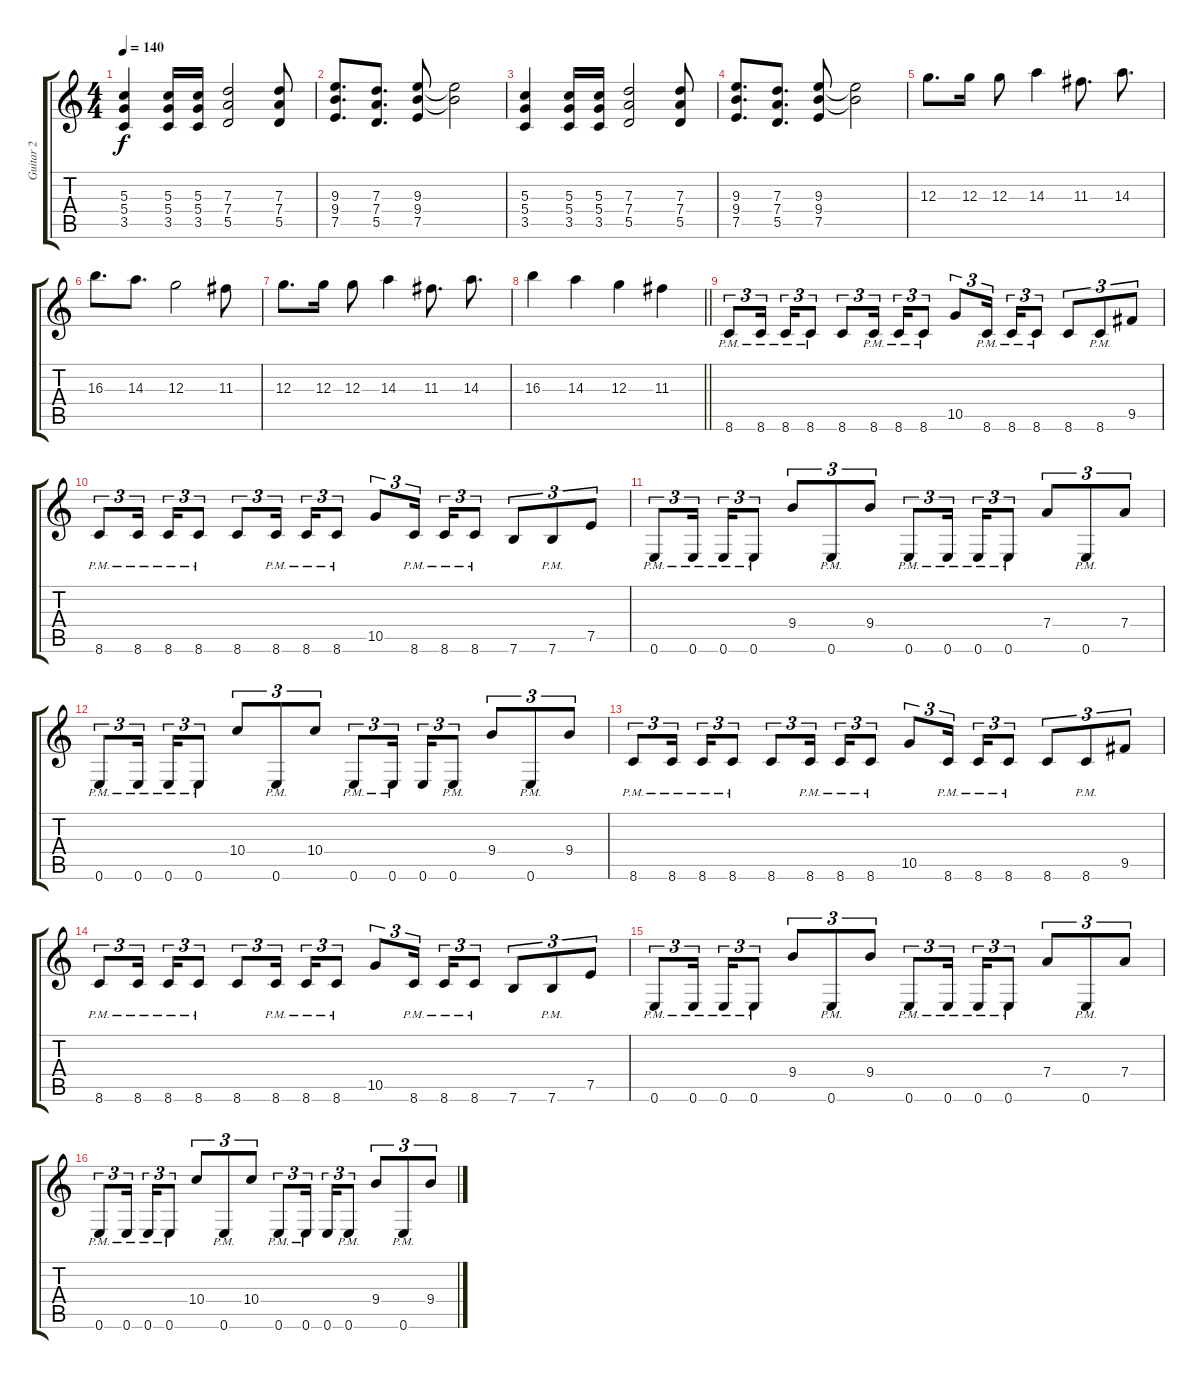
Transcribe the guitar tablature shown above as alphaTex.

\track ("Guitar 2" "Guitar 2") {instrument distortionguitar}
\staff {score tabs}
\tuning (E4 B3 G3 D3 A2 E2) {hide}
\ts (4 4)
\tempo 140
\clef g2
\ks c
(5.3 5.4 3.5).4{dy f} (5.3 5.4 3.5).16 (5.3 5.4 3.5).16 (7.3 7.4 5.5).2 (7.3 7.4 5.5).8 |
(9.3 9.4 7.5).8{d} (7.3 7.4 5.5).8{d} (9.3 9.4 7.5).8 (9.3{t} 9.4{t}).2 |
(5.3 5.4 3.5).4 (5.3 5.4 3.5).16 (5.3 5.4 3.5).16 (7.3 7.4 5.5).2 (7.3 7.4 5.5).8 |
(9.3 9.4 7.5).8{d} (7.3 7.4 5.5).8{d} (9.3 9.4 7.5).8 (9.3{t} 9.4{t}).2 |
12.3.8{d} 12.3.16 12.3.8 14.3.4 11.3.8{d} 14.3.8{d} |
16.3.8{d} 14.3.8{d} 12.3.2 11.3.8 |
12.3.8{d} 12.3.16 12.3.8 14.3.4 11.3.8{d} 14.3.8{d} |
\barLineRight lightlight
16.3.4 14.3.4 12.3.4 11.3.4 |
8.6{pm}.8{tu (3 2)} 8.6{pm}.16{tu (3 2) beam splitsecondary} 8.6{pm}.16{tu (3 2)} 8.6{pm}.8{tu (3 2)} 8.6.8{tu (3 2)} 8.6{pm}.16{tu (3 2) beam splitsecondary} 8.6{pm}.16{tu (3 2)} 8.6{pm}.8{tu (3 2)} 10.5.8{tu (3 2)} 8.6{pm}.16{tu (3 2) beam splitsecondary} 8.6{pm}.16{tu (3 2)} 8.6{pm}.8{tu (3 2)} 8.6.8{tu (3 2)} 8.6{pm}.8{tu (3 2)} 9.5.8{tu (3 2)} |
8.6{pm}.8{tu (3 2)} 8.6{pm}.16{tu (3 2) beam splitsecondary} 8.6{pm}.16{tu (3 2)} 8.6{pm}.8{tu (3 2)} 8.6.8{tu (3 2)} 8.6{pm}.16{tu (3 2) beam splitsecondary} 8.6{pm}.16{tu (3 2)} 8.6{pm}.8{tu (3 2)} 10.5.8{tu (3 2)} 8.6{pm}.16{tu (3 2) beam splitsecondary} 8.6{pm}.16{tu (3 2)} 8.6{pm}.8{tu (3 2)} 7.6.8{tu (3 2)} 7.6{pm}.8{tu (3 2)} 7.5.8{tu (3 2)} |
0.6{pm}.8{tu (3 2)} 0.6{pm}.16{tu (3 2) beam splitsecondary} 0.6{pm}.16{tu (3 2)} 0.6{pm}.8{tu (3 2)} 9.4.8{tu (3 2)} 0.6{pm}.8{tu (3 2)} 9.4.8{tu (3 2)} 0.6{pm}.8{tu (3 2)} 0.6{pm}.16{tu (3 2) beam splitsecondary} 0.6{pm}.16{tu (3 2)} 0.6{pm}.8{tu (3 2)} 7.4.8{tu (3 2)} 0.6{pm}.8{tu (3 2)} 7.4.8{tu (3 2)} |
0.6{pm}.8{tu (3 2)} 0.6{pm}.16{tu (3 2) beam splitsecondary} 0.6{pm}.16{tu (3 2)} 0.6{pm}.8{tu (3 2)} 10.4.8{tu (3 2)} 0.6{pm}.8{tu (3 2)} 10.4.8{tu (3 2)} 0.6{pm}.8{tu (3 2)} 0.6{pm}.16{tu (3 2) beam splitsecondary} 0.6.16{tu (3 2)} 0.6{pm}.8{tu (3 2)} 9.4.8{tu (3 2)} 0.6{pm}.8{tu (3 2)} 9.4.8{tu (3 2)} |
8.6{pm}.8{tu (3 2)} 8.6{pm}.16{tu (3 2) beam splitsecondary} 8.6{pm}.16{tu (3 2)} 8.6{pm}.8{tu (3 2)} 8.6.8{tu (3 2)} 8.6{pm}.16{tu (3 2) beam splitsecondary} 8.6{pm}.16{tu (3 2)} 8.6{pm}.8{tu (3 2)} 10.5.8{tu (3 2)} 8.6{pm}.16{tu (3 2) beam splitsecondary} 8.6{pm}.16{tu (3 2)} 8.6{pm}.8{tu (3 2)} 8.6.8{tu (3 2)} 8.6{pm}.8{tu (3 2)} 9.5.8{tu (3 2)} |
8.6{pm}.8{tu (3 2)} 8.6{pm}.16{tu (3 2) beam splitsecondary} 8.6{pm}.16{tu (3 2)} 8.6{pm}.8{tu (3 2)} 8.6.8{tu (3 2)} 8.6{pm}.16{tu (3 2) beam splitsecondary} 8.6{pm}.16{tu (3 2)} 8.6{pm}.8{tu (3 2)} 10.5.8{tu (3 2)} 8.6{pm}.16{tu (3 2) beam splitsecondary} 8.6{pm}.16{tu (3 2)} 8.6{pm}.8{tu (3 2)} 7.6.8{tu (3 2)} 7.6{pm}.8{tu (3 2)} 7.5.8{tu (3 2)} |
0.6{pm}.8{tu (3 2)} 0.6{pm}.16{tu (3 2) beam splitsecondary} 0.6{pm}.16{tu (3 2)} 0.6{pm}.8{tu (3 2)} 9.4.8{tu (3 2)} 0.6{pm}.8{tu (3 2)} 9.4.8{tu (3 2)} 0.6{pm}.8{tu (3 2)} 0.6{pm}.16{tu (3 2) beam splitsecondary} 0.6{pm}.16{tu (3 2)} 0.6{pm}.8{tu (3 2)} 7.4.8{tu (3 2)} 0.6{pm}.8{tu (3 2)} 7.4.8{tu (3 2)} |
0.6{pm}.8{tu (3 2)} 0.6{pm}.16{tu (3 2) beam splitsecondary} 0.6{pm}.16{tu (3 2)} 0.6{pm}.8{tu (3 2)} 10.4.8{tu (3 2)} 0.6{pm}.8{tu (3 2)} 10.4.8{tu (3 2)} 0.6{pm}.8{tu (3 2)} 0.6{pm}.16{tu (3 2) beam splitsecondary} 0.6.16{tu (3 2)} 0.6{pm}.8{tu (3 2)} 9.4.8{tu (3 2)} 0.6{pm}.8{tu (3 2)} 9.4.8{tu (3 2)}
